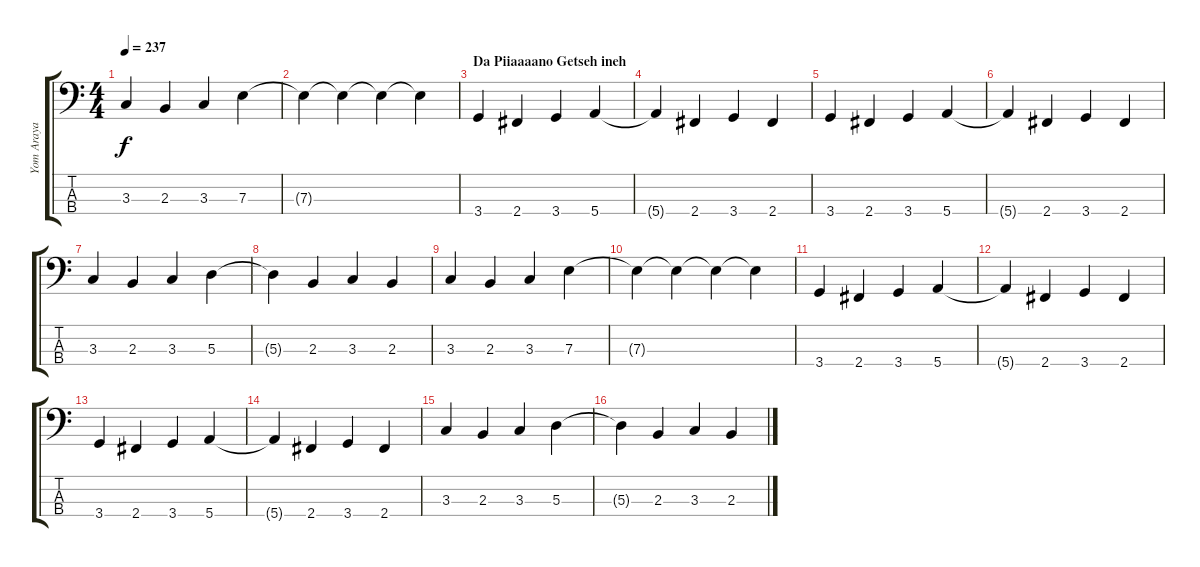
\track ("Yom Araya" "Yom Araya") {instrument slapbass2}
\staff {score tabs}
\tuning (G2 D2 A1 E1) {hide}
\ts (4 4)
\tempo 237
\clef f4
\ks c
3.3.4{dy f} 2.3.4 3.3.4 7.3.4 |
7.3{t}.4 7.3{t}.4 7.3{t}.4 7.3{t}.4 |
\section ("" "Da Piiaaaano Getseh ineh")
3.4.4 2.4.4 3.4.4 5.4.4 |
5.4{t}.4 2.4.4 3.4.4 2.4.4 |
3.4.4 2.4.4 3.4.4 5.4.4 |
5.4{t}.4 2.4.4 3.4.4 2.4.4 |
3.3.4 2.3.4 3.3.4 5.3.4 |
5.3{t}.4 2.3.4 3.3.4 2.3.4 |
3.3.4 2.3.4 3.3.4 7.3.4 |
7.3{t}.4 7.3{t}.4 7.3{t}.4 7.3{t}.4 |
3.4.4 2.4.4 3.4.4 5.4.4 |
5.4{t}.4 2.4.4 3.4.4 2.4.4 |
3.4.4 2.4.4 3.4.4 5.4.4 |
5.4{t}.4 2.4.4 3.4.4 2.4.4 |
3.3.4 2.3.4 3.3.4 5.3.4 |
5.3{t}.4 2.3.4 3.3.4 2.3.4
